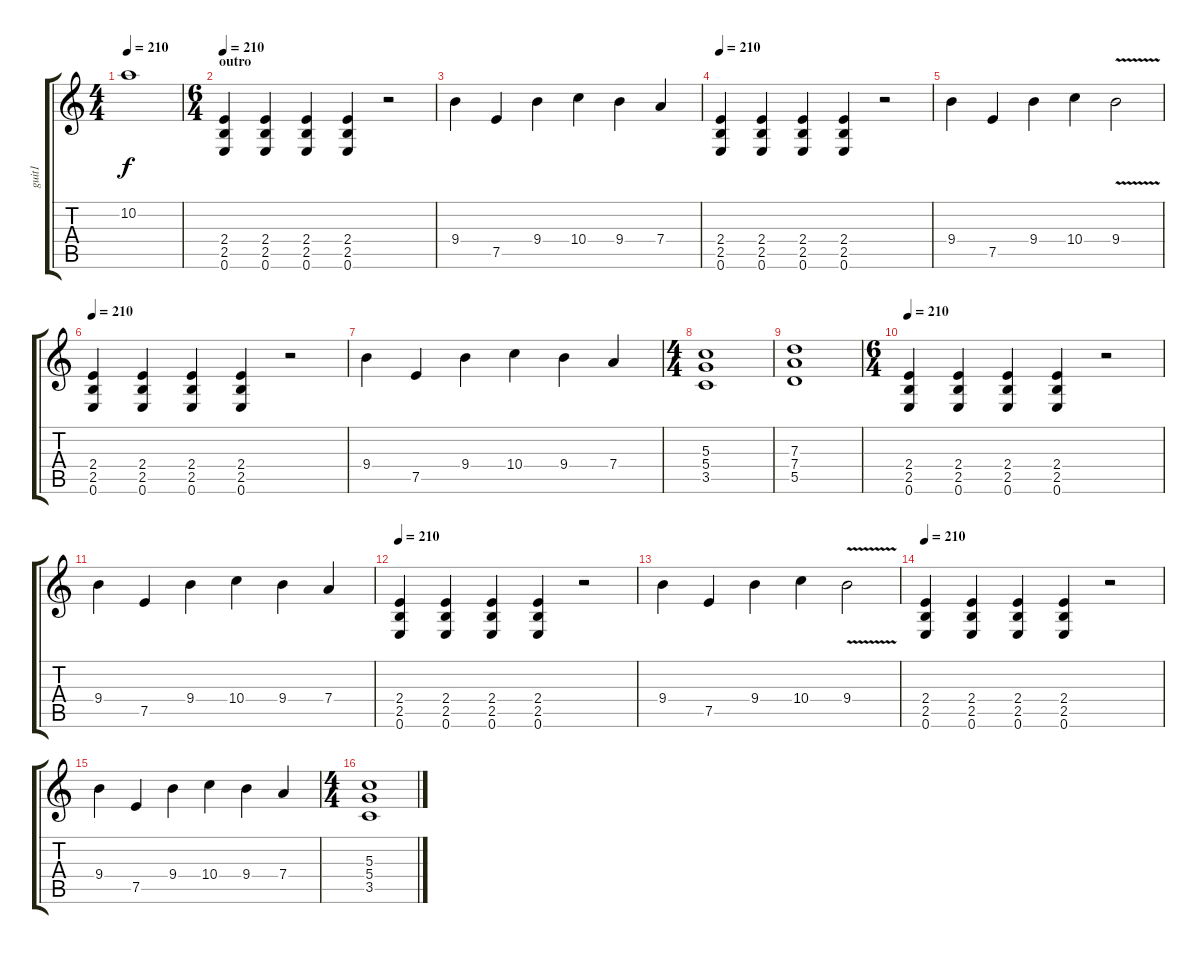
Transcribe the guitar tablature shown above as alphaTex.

\track ("guit1" "guit1") {instrument acousticguitarsteel}
\staff {score tabs}
\tuning (E4 B3 G3 D3 A2 E2) {hide}
\ts (4 4)
\tempo 210
\clef g2
\ks c
10.2{t}.1{dy f} |
\ts (6 4)
\section ("" "outro")
\tempo 210
(2.4 2.5 0.6).4{instrument distortionguitar} (2.4 2.5 0.6).4 (2.4 2.5 0.6).4 (2.4 2.5 0.6).4 r.2 |
9.4.4 7.5.4 9.4.4 10.4.4 9.4.4 7.4.4 |
\tempo 210
(2.4 2.5 0.6).4{instrument distortionguitar} (2.4 2.5 0.6).4 (2.4 2.5 0.6).4 (2.4 2.5 0.6).4 r.2 |
9.4.4 7.5.4 9.4.4 10.4.4 9.4{v}.2 |
\tempo 210
(2.4 2.5 0.6).4{instrument distortionguitar} (2.4 2.5 0.6).4 (2.4 2.5 0.6).4 (2.4 2.5 0.6).4 r.2 |
9.4.4 7.5.4 9.4.4 10.4.4 9.4.4 7.4.4 |
\ts (4 4)
(5.3 5.4 3.5).1 |
(7.3 7.4 5.5).1 |
\ts (6 4)
\tempo 210
(2.4 2.5 0.6).4{instrument distortionguitar} (2.4 2.5 0.6).4 (2.4 2.5 0.6).4 (2.4 2.5 0.6).4 r.2 |
9.4.4 7.5.4 9.4.4 10.4.4 9.4.4 7.4.4 |
\tempo 210
(2.4 2.5 0.6).4{instrument distortionguitar} (2.4 2.5 0.6).4 (2.4 2.5 0.6).4 (2.4 2.5 0.6).4 r.2 |
9.4.4 7.5.4 9.4.4 10.4.4 9.4{v}.2 |
\tempo 210
(2.4 2.5 0.6).4{instrument distortionguitar} (2.4 2.5 0.6).4 (2.4 2.5 0.6).4 (2.4 2.5 0.6).4 r.2 |
9.4.4 7.5.4 9.4.4 10.4.4 9.4.4 7.4.4 |
\ts (4 4)
(5.3 5.4 3.5).1
